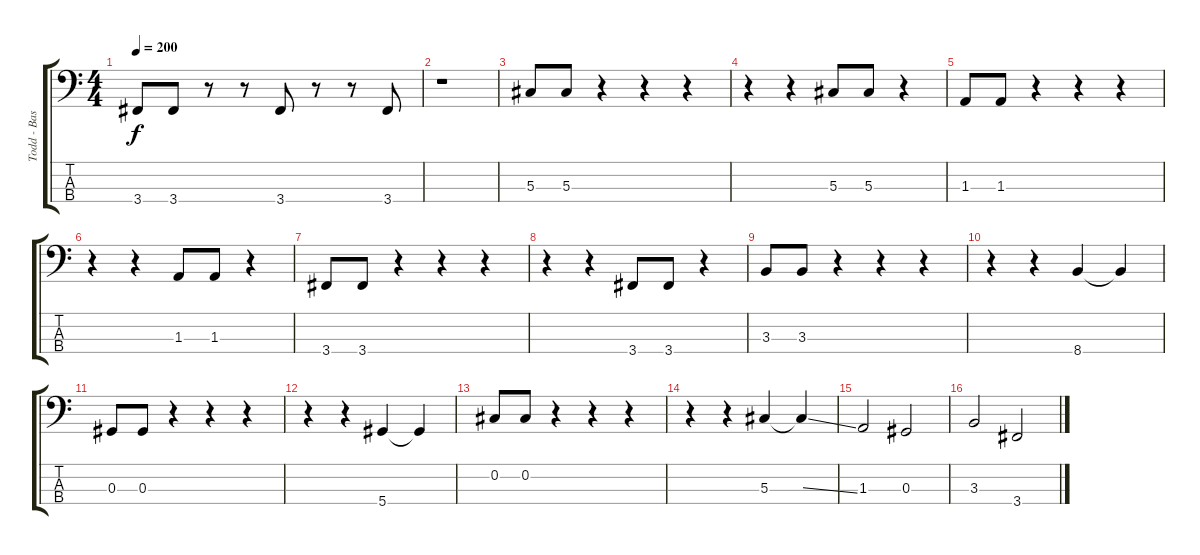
\track ("Todd - Bass" "Todd - Bas") {instrument electricbasspick}
\staff {score tabs}
\tuning (Gb2 Db2 Ab1 Eb1) {hide}
\ts (4 4)
\tempo 200
\clef f4
\ks c
3.4.8{dy f} 3.4.8 r.8 r.8 3.4.8 r.8 r.8 3.4.8 |
r.1 |
5.3.8 5.3.8 r.4 r.4 r.4 |
r.4 r.4 5.3.8 5.3.8 r.4 |
1.3.8 1.3.8 r.4 r.4 r.4 |
r.4 r.4 1.3.8 1.3.8 r.4 |
3.4.8 3.4.8 r.4 r.4 r.4 |
r.4 r.4 3.4.8 3.4.8 r.4 |
3.3.8 3.3.8 r.4 r.4 r.4 |
r.4 r.4 8.4.4 8.4{t}.4 |
0.3.8 0.3.8 r.4 r.4 r.4 |
r.4 r.4 5.4.4 5.4{t}.4 |
0.2.8 0.2.8 r.4 r.4 r.4 |
r.4 r.4 5.3.4 5.3{ss t}.4 |
1.3.2 0.3.2 |
3.3.2 3.4.2
